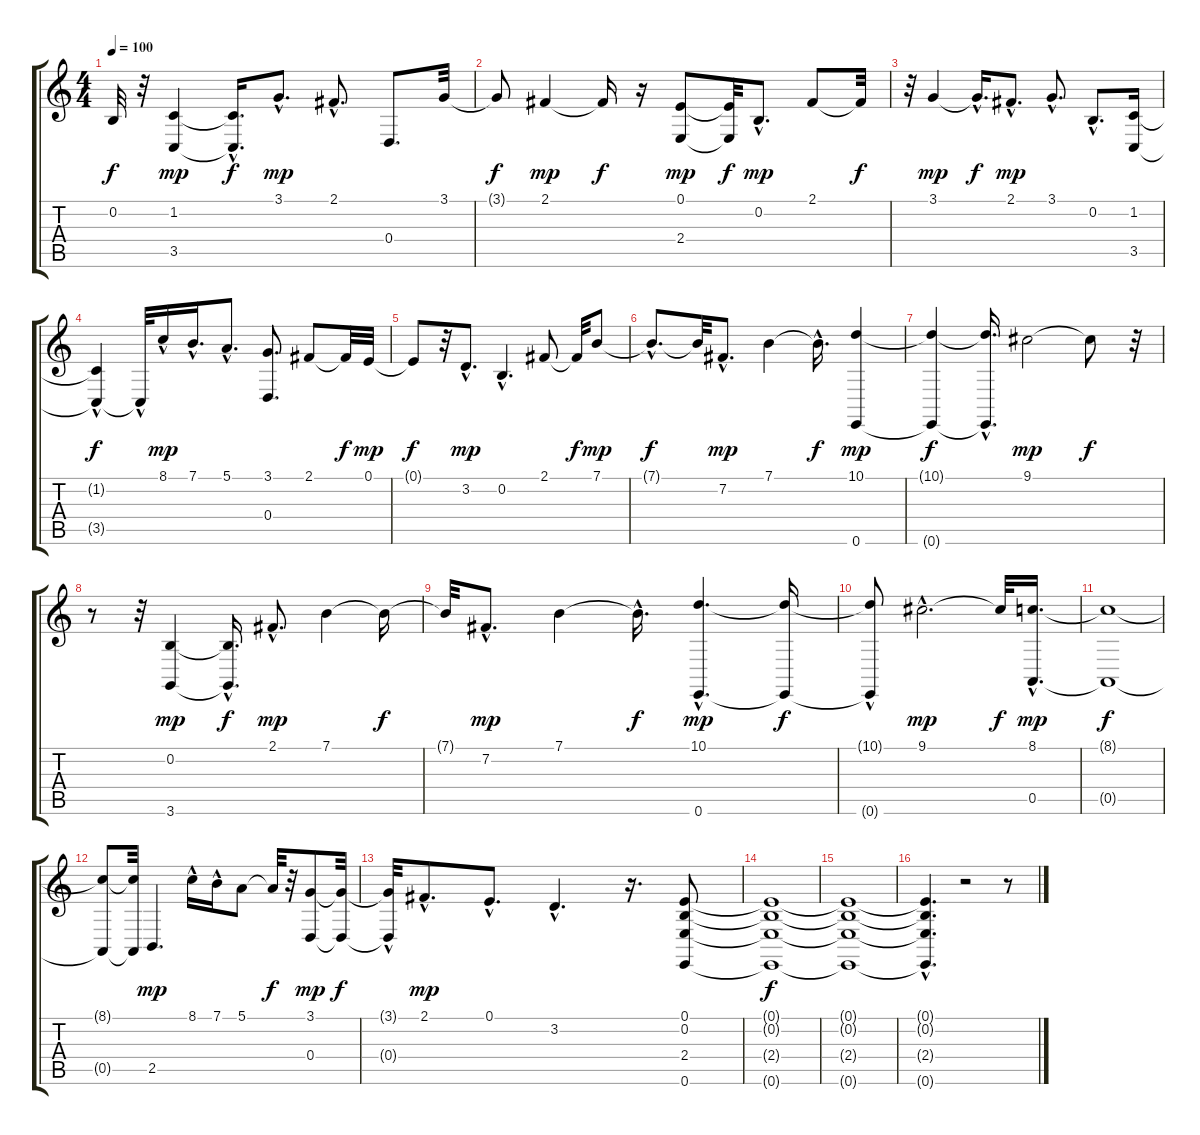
\track "" {instrument acousticgrandpiano}
\staff {score tabs}
\tuning (E4 B3 G3 D3 A2 E2) {hide}
\ts (4 4)
\tempo 100
\clef g2
\ks c
0.2{t}.32{dy f} r.32 (1.2 3.5).4{dy mp} (1.2{hac t} 3.5{hac t}).16{d dy f} 3.1{hac}.8{d dy mp} 2.1{hac}.8{d} 0.4.8{d} 3.1.32 |
3.1{t}.8{dy f} 2.1.4{dy mp} 2.1{t}.16{dy f} r.16 (0.1 2.4).8{dy mp} (0.1{t} 2.4{t}).32{dy f} 0.2{hac}.8{d dy mp} 2.1.8 2.1{t}.32{dy f} |
r.32 3.1.4{dy mp} 3.1{hac t}.16{d dy f} 2.1{hac}.8{d dy mp} 3.1{hac}.8{d} 0.2{hac}.8{d} (1.2 3.5).16 |
(1.2{hac t} 3.5{t}).4{dy f} 3.5{hac t}.32 8.1{hac}.16{dy mp} 7.1{hac}.16{d} 5.1{hac}.8{d} (3.1 0.4).8{d} 2.1.8 2.1{t}.32{dy f} 0.1.32{dy mp} |
0.1{t}.8{dy f} r.32 3.2{hac}.8{d dy mp} 0.2{hac}.4{d} 2.1.8 2.1{t}.32{dy f} 7.1.8{dy mp} |
7.1{hac t}.8{d dy f} 7.1{t}.32 7.2{hac}.8{d dy mp} 7.1.4 7.1{hac t}.16{d dy f} (10.1 0.6).4{dy mp} |
(10.1{t} 0.6{t}).4{dy f} (10.1{t} 0.6{hac t}).16{d} 9.1.2{dy mp} 9.1{t}.8{dy f} r.32 |
r.8 r.32 (0.2 3.6).4{dy mp} (0.2{hac t} 3.6{t}).16{d dy f} 2.1{hac}.8{d dy mp} 7.1.4 7.1{t}.16{dy f} |
7.1{t}.32 7.2{hac}.8{d dy mp} 7.1.4 7.1{hac t}.16{d dy f} (10.1{hac} 0.6{hac}).4{d dy mp} (10.1{t} 0.6{t}).16{dy f} |
(10.1{hac t} 0.6{hac t}).8 9.1{hac}.2{d dy mp} 9.1{t}.32{dy f} (8.1{hac} 0.5{hac}).16{d dy mp} |
(8.1{t} 0.5{t}).1{dy f} |
(8.1{t} 0.5{t}).8 (8.1{t} 0.5{t}).32 2.5.4{d dy mp} 8.1{hac}.16 7.1{hac}.16 5.1.8 5.1{t}.32{dy f} r.32 (3.1 0.4).8{dy mp} (3.1{t} 0.4{t}).32{dy f} |
(3.1{t} 0.4{hac t}).32 2.1{hac}.8{d dy mp} 0.1{hac}.8{d} 3.2{hac}.4{d} r.16{d} (0.1 0.2 2.4 0.6).8 |
(0.1{t} 0.2{t} 2.4{t} 0.6{t}).1{dy f} |
(0.1{t} 0.2{t} 2.4{t} 0.6{t}).1 |
(0.1{hac t} 0.2{hac t} 2.4{hac t} 0.6{hac t}).4{d} r.2 r.8
